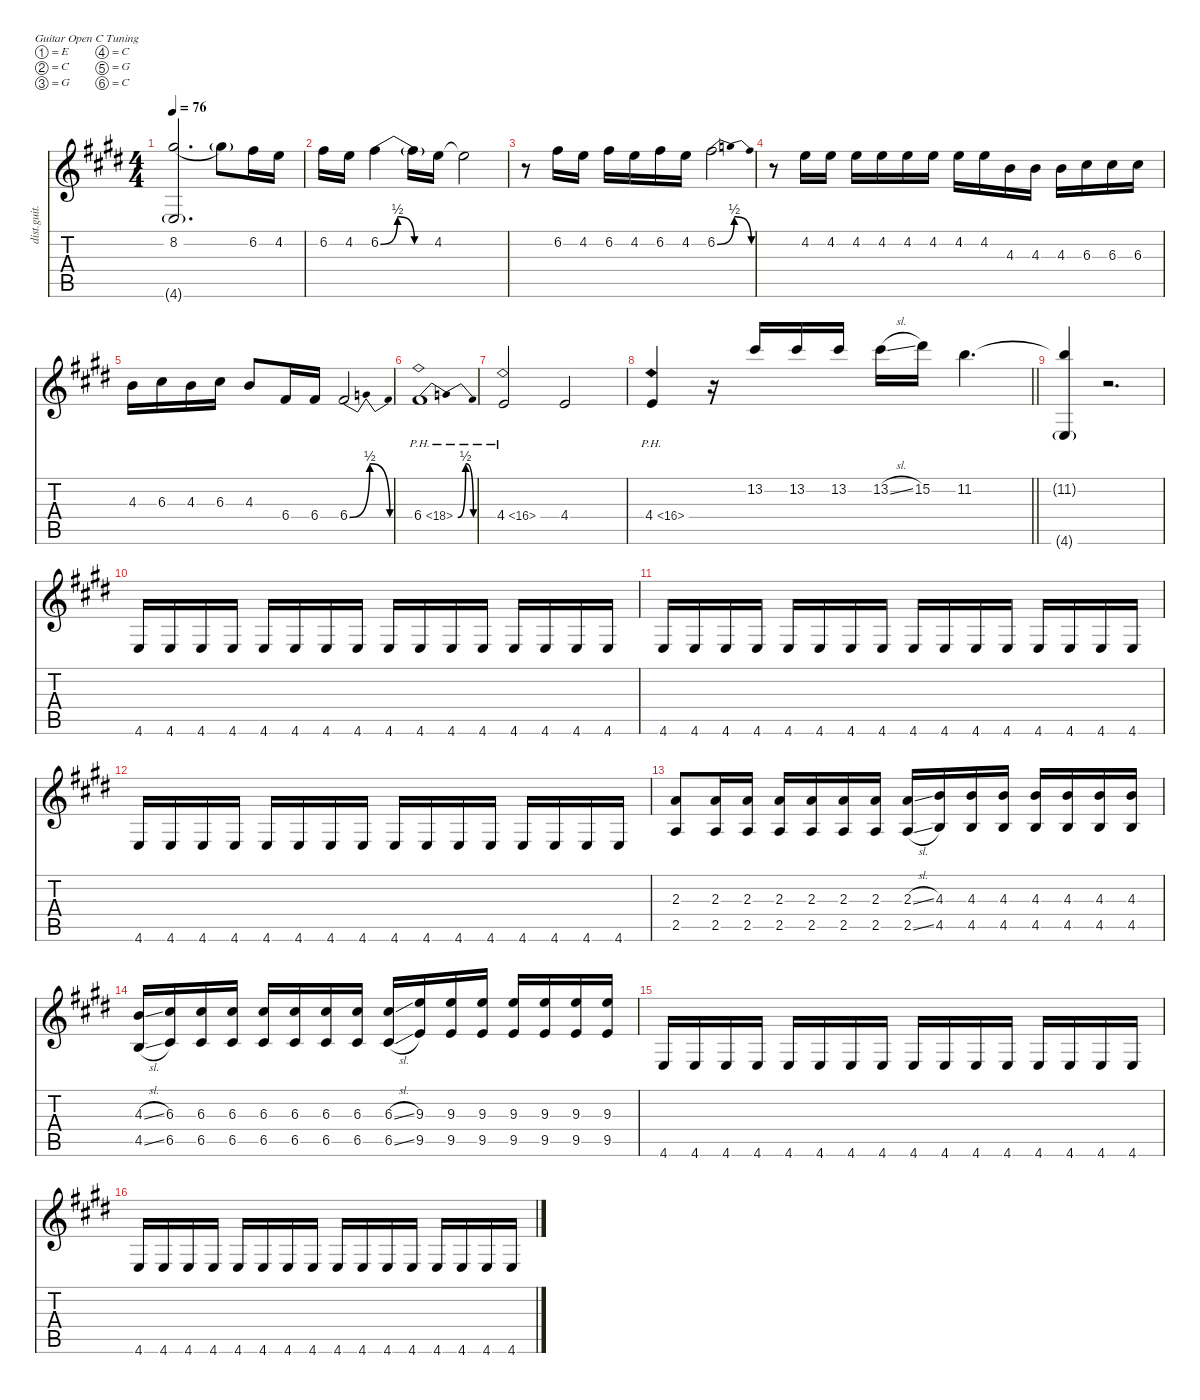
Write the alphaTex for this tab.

\defaultSystemsLayout 4
\hideDynamics
\bracketExtendMode nobrackets
\otherSystemsTrackNameOrientation horizontal
\track ("Guitar 1" "dist.guit.") {defaultSystemsLayout 4 instrument distortionguitar}
\staff {score tabs}
\tuning (E4 C4 G3 C3 G2 C2)
\ts (4 4)
\tempo 76
\clef g2
\ks e
(8.2{be (hold 0 0 60 0) t acc #} 4.6{g acc forcenatural}).2{d dy ppp beam Up} 8.2{be (hold 0 0 60 0) t acc #}.8{dy f beam Down} 6.2{acc #}.16{beam Down} 4.2{acc forcenatural}.16{beam Down} |
6.2{acc #}.16{beam Down} 4.2{acc forcenatural}.16{beam Down} 6.2{be (bendrelease 0 0 30 2 30 2 60 0) acc #}.4{beam Down} 6.2{be (hold 0 0 60 0) t acc #}.16{beam Down} 4.2{acc forcenatural}.16{beam Down} 4.2{t acc forcenatural}.2{beam Down} |
r.8{beam Down} 6.2{acc #}.16{beam Down} 4.2{acc forcenatural}.16{beam Down} 6.2{acc #}.16{beam Down} 4.2{acc forcenatural}.16{beam Down} 6.2{acc #}.16{beam Down} 4.2{acc forcenatural}.16{beam Down} 6.2{be (bendrelease 4.8 0 10.799999999999999 2 18.599999999999998 2 31.799999999999997 0) acc #}.2{beam Down} |
r.8{beam Down} 4.2{acc forcenatural}.16{beam Down} 4.2{acc forcenatural}.16{beam Down} 4.2{acc forcenatural}.16{beam Down} 4.2{acc forcenatural}.16{beam Down} 4.2{acc forcenatural}.16{beam Down} 4.2{acc forcenatural}.16{beam Down} 4.2{acc forcenatural}.16{beam Down} 4.2{acc forcenatural}.16{beam Down} 4.3{acc forcenatural}.16{beam Down} 4.3{acc forcenatural}.16{beam Down} 4.3{acc forcenatural}.16{beam Down} 6.3{acc #}.16{beam Down} 6.3{acc #}.16{beam Down} 6.3{acc #}.16{beam Down} |
4.3{acc forcenatural}.16{beam Down} 6.3{acc #}.16{beam Down} 4.3{acc forcenatural}.16{beam Down} 6.3{acc #}.16{beam Down} 4.3{acc forcenatural}.8{beam Up} 6.4{acc #}.16{beam Up} 6.4{acc #}.16{beam Up} 6.4{be (bendrelease 0 0 9.999999599999999 2 19.999999199999998 2 30 0) acc #}.2{beam Up} |
6.4{be (bendrelease 9.6 0 18 2 33.6 2 45 0) ph 12 acc #}.1{beam Down} |
4.4{ph 12 acc forcenatural}.2{beam Up} 4.4{acc forcenatural}.2{beam Up} |
\barLineRight lightlight
4.4{ph 12 acc forcenatural}.4{beam Up} r.16{beam Up} 13.2{acc #}.16{beam Down} 13.2{acc #}.16{beam Down} 13.2{acc #}.16{beam Down} 13.2{sl acc #}.16{beam Down} 15.2{acc #}.16{beam Down} 11.2{acc forcenatural}.4{d beam Down} |
(11.2{t acc forcenatural} 4.6{g acc forcenatural}).4{dy ppp beam Up} r.2{d beam Up} |
4.6{acc forcenatural}.16{dy f beam Up} 4.6{acc forcenatural}.16{beam Up} 4.6{acc forcenatural}.16{beam Up} 4.6{acc forcenatural}.16{beam Up} 4.6{acc forcenatural}.16{beam Up} 4.6{acc forcenatural}.16{beam Up} 4.6{acc forcenatural}.16{beam Up} 4.6{acc forcenatural}.16{beam Up} 4.6{acc forcenatural}.16{beam Up} 4.6{acc forcenatural}.16{beam Up} 4.6{acc forcenatural}.16{beam Up} 4.6{acc forcenatural}.16{beam Up} 4.6{acc forcenatural}.16{beam Up} 4.6{acc forcenatural}.16{beam Up} 4.6{acc forcenatural}.16{beam Up} 4.6{acc forcenatural}.16{beam Up} |
4.6{acc forcenatural}.16{beam Up} 4.6{acc forcenatural}.16{beam Up} 4.6{acc forcenatural}.16{beam Up} 4.6{acc forcenatural}.16{beam Up} 4.6{acc forcenatural}.16{beam Up} 4.6{acc forcenatural}.16{beam Up} 4.6{acc forcenatural}.16{beam Up} 4.6{acc forcenatural}.16{beam Up} 4.6{acc forcenatural}.16{beam Up} 4.6{acc forcenatural}.16{beam Up} 4.6{acc forcenatural}.16{beam Up} 4.6{acc forcenatural}.16{beam Up} 4.6{acc forcenatural}.16{beam Up} 4.6{acc forcenatural}.16{beam Up} 4.6{acc forcenatural}.16{beam Up} 4.6{acc forcenatural}.16{beam Up} |
4.6{acc forcenatural}.16{beam Up} 4.6{acc forcenatural}.16{beam Up} 4.6{acc forcenatural}.16{beam Up} 4.6{acc forcenatural}.16{beam Up} 4.6{acc forcenatural}.16{beam Up} 4.6{acc forcenatural}.16{beam Up} 4.6{acc forcenatural}.16{beam Up} 4.6{acc forcenatural}.16{beam Up} 4.6{acc forcenatural}.16{beam Up} 4.6{acc forcenatural}.16{beam Up} 4.6{acc forcenatural}.16{beam Up} 4.6{acc forcenatural}.16{beam Up} 4.6{acc forcenatural}.16{beam Up} 4.6{acc forcenatural}.16{beam Up} 4.6{acc forcenatural}.16{beam Up} 4.6{acc forcenatural}.16{beam Up} |
(2.3{acc forcenatural} 2.5{acc forcenatural}).8{beam Up} (2.3{acc forcenatural} 2.5{acc forcenatural}).16{beam Up} (2.3{acc forcenatural} 2.5{acc forcenatural}).16{beam Up} (2.3{acc forcenatural} 2.5{acc forcenatural}).16{beam Up} (2.3{acc forcenatural} 2.5{acc forcenatural}).16{beam Up} (2.3{acc forcenatural} 2.5{acc forcenatural}).16{beam Up} (2.3{acc forcenatural} 2.5{acc forcenatural}).16{beam Up} (2.3{sl acc forcenatural} 2.5{sl acc forcenatural}).16{beam Up} (4.3{acc forcenatural} 4.5{acc forcenatural}).16{beam Up} (4.3{acc forcenatural} 4.5{acc forcenatural}).16{beam Up} (4.3{acc forcenatural} 4.5{acc forcenatural}).16{beam Up} (4.3{acc forcenatural} 4.5{acc forcenatural}).16{beam Up} (4.3{acc forcenatural} 4.5{acc forcenatural}).16{beam Up} (4.3{acc forcenatural} 4.5{acc forcenatural}).16{beam Up} (4.3{acc forcenatural} 4.5{acc forcenatural}).16{beam Up} |
(4.3{sl acc forcenatural} 4.5{sl acc forcenatural}).16{beam Up} (6.3{acc #} 6.5{acc #}).16{beam Up} (6.3{acc #} 6.5{acc #}).16{beam Up} (6.3{acc #} 6.5{acc #}).16{beam Up} (6.3{acc #} 6.5{acc #}).16{beam Up} (6.3{acc #} 6.5{acc #}).16{beam Up} (6.3{acc #} 6.5{acc #}).16{beam Up} (6.3{acc #} 6.5{acc #}).16{beam Up} (6.3{sl acc #} 6.5{sl acc #}).16{beam Up} (9.3{acc forcenatural} 9.5{acc forcenatural}).16{beam Up} (9.3{acc forcenatural} 9.5{acc forcenatural}).16{beam Up} (9.3{acc forcenatural} 9.5{acc forcenatural}).16{beam Up} (9.3{acc forcenatural} 9.5{acc forcenatural}).16{beam Up} (9.3{acc forcenatural} 9.5{acc forcenatural}).16{beam Up} (9.3{acc forcenatural} 9.5{acc forcenatural}).16{beam Up} (9.3{acc forcenatural} 9.5{acc forcenatural}).16{beam Up} |
4.6{acc forcenatural}.16{beam Up} 4.6{acc forcenatural}.16{beam Up} 4.6{acc forcenatural}.16{beam Up} 4.6{acc forcenatural}.16{beam Up} 4.6{acc forcenatural}.16{beam Up} 4.6{acc forcenatural}.16{beam Up} 4.6{acc forcenatural}.16{beam Up} 4.6{acc forcenatural}.16{beam Up} 4.6{acc forcenatural}.16{beam Up} 4.6{acc forcenatural}.16{beam Up} 4.6{acc forcenatural}.16{beam Up} 4.6{acc forcenatural}.16{beam Up} 4.6{acc forcenatural}.16{beam Up} 4.6{acc forcenatural}.16{beam Up} 4.6{acc forcenatural}.16{beam Up} 4.6{acc forcenatural}.16{beam Up} |
4.6{acc forcenatural}.16{beam Up} 4.6{acc forcenatural}.16{beam Up} 4.6{acc forcenatural}.16{beam Up} 4.6{acc forcenatural}.16{beam Up} 4.6{acc forcenatural}.16{beam Up} 4.6{acc forcenatural}.16{beam Up} 4.6{acc forcenatural}.16{beam Up} 4.6{acc forcenatural}.16{beam Up} 4.6{acc forcenatural}.16{beam Up} 4.6{acc forcenatural}.16{beam Up} 4.6{acc forcenatural}.16{beam Up} 4.6{acc forcenatural}.16{beam Up} 4.6{acc forcenatural}.16{beam Up} 4.6{acc forcenatural}.16{beam Up} 4.6{acc forcenatural}.16{beam Up} 4.6{acc forcenatural}.16{beam Up}
